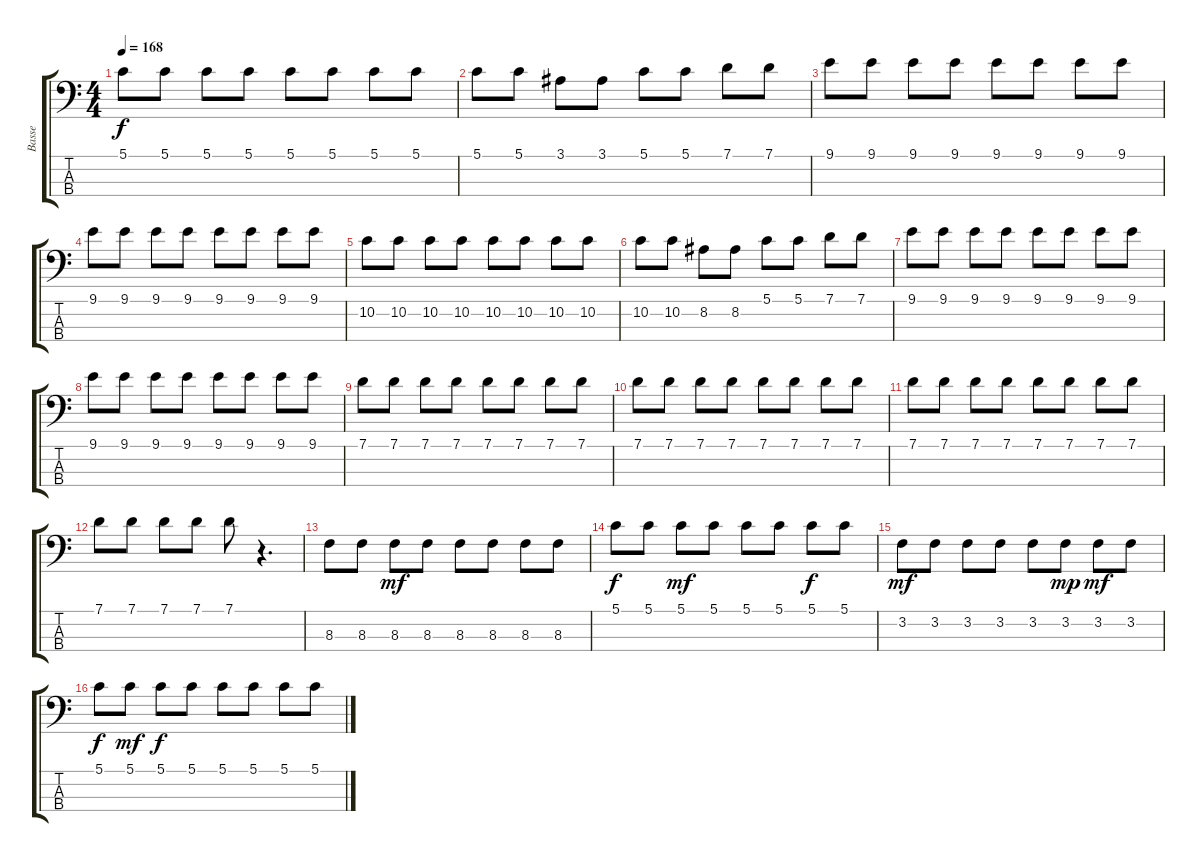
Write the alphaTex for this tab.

\track ("Basse" "Basse") {instrument acousticbass}
\staff {score tabs}
\tuning (G2 D2 A1 E1) {hide}
\ts (4 4)
\tempo 168
\clef f4
\ks c
5.1.8{dy f} 5.1.8 5.1.8 5.1.8 5.1.8 5.1.8 5.1.8 5.1.8 |
5.1.8 5.1.8 3.1.8 3.1.8 5.1.8 5.1.8 7.1.8 7.1.8 |
9.1.8 9.1.8 9.1.8 9.1.8 9.1.8 9.1.8 9.1.8 9.1.8 |
9.1.8 9.1.8 9.1.8 9.1.8 9.1.8 9.1.8 9.1.8 9.1.8 |
10.2.8 10.2.8 10.2.8 10.2.8 10.2.8 10.2.8 10.2.8 10.2.8 |
10.2.8 10.2.8 8.2.8 8.2.8 5.1.8 5.1.8 7.1.8 7.1.8 |
9.1.8 9.1.8 9.1.8 9.1.8 9.1.8 9.1.8 9.1.8 9.1.8 |
9.1.8 9.1.8 9.1.8 9.1.8 9.1.8 9.1.8 9.1.8 9.1.8 |
7.1.8 7.1.8 7.1.8 7.1.8 7.1.8 7.1.8 7.1.8 7.1.8 |
7.1.8 7.1.8 7.1.8 7.1.8 7.1.8 7.1.8 7.1.8 7.1.8 |
7.1.8 7.1.8 7.1.8 7.1.8 7.1.8 7.1.8 7.1.8 7.1.8 |
7.1.8 7.1.8 7.1.8 7.1.8 7.1.8 r.4{d} |
8.3.8 8.3.8 8.3.8{dy mf} 8.3.8 8.3.8 8.3.8 8.3.8 8.3.8 |
5.1.8{dy f} 5.1.8 5.1.8{dy mf} 5.1.8 5.1.8 5.1.8 5.1.8{dy f} 5.1.8 |
3.2.8{dy mf} 3.2.8 3.2.8 3.2.8 3.2.8 3.2.8{dy mp} 3.2.8{dy mf} 3.2.8 |
5.1.8{dy f} 5.1.8{dy mf} 5.1.8{dy f} 5.1.8 5.1.8 5.1.8 5.1.8 5.1.8
